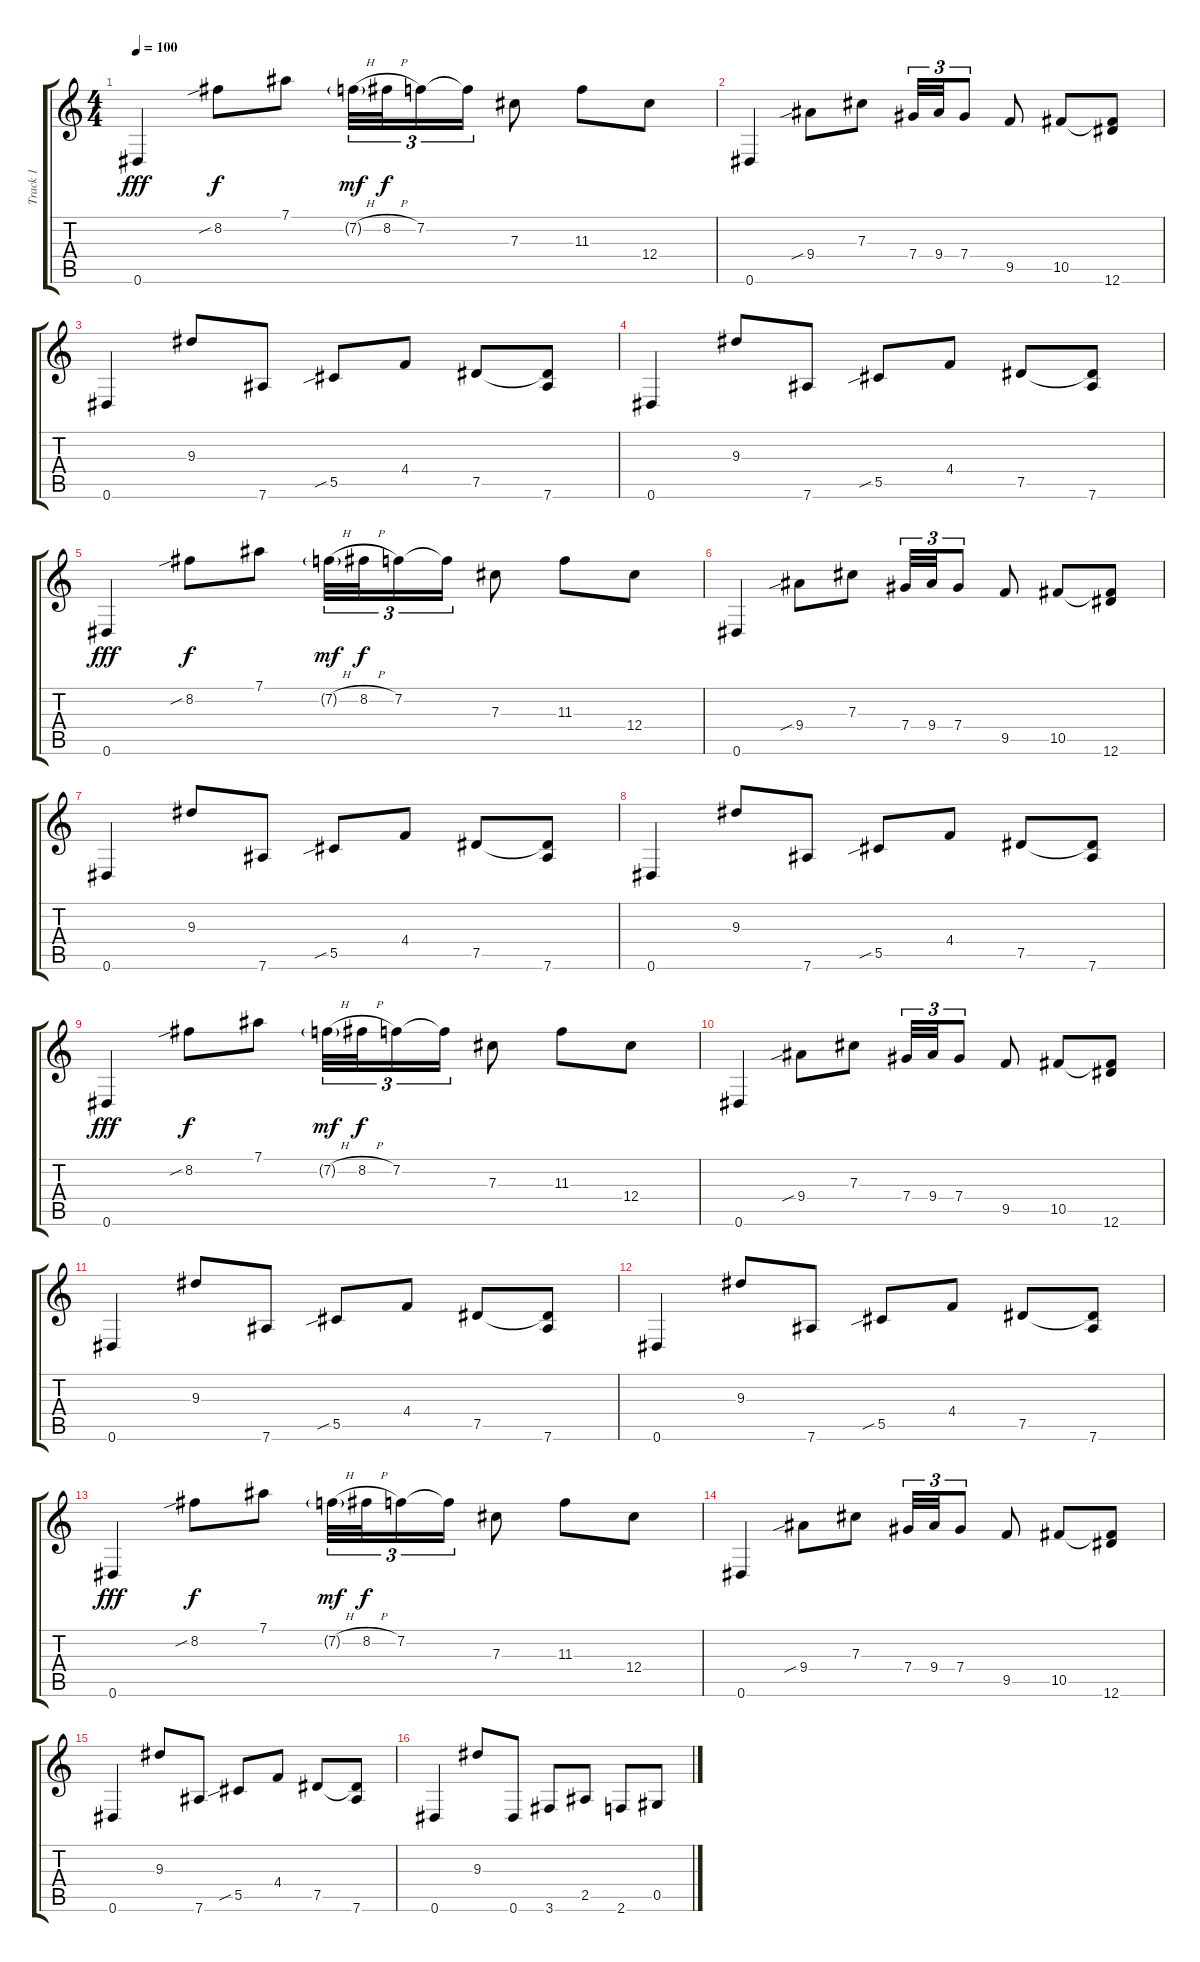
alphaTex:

\track ("Track 1" "Track 1") {instrument acousticguitarsteel}
\staff {score tabs}
\tuning (Eb4 Bb3 Gb3 Db3 Ab2 Eb2) {hide}
\ts (4 4)
\tempo 100
\clef g2
\ks c
0.6.4{dy fff instrument acousticguitarsteel} 8.2{sib}.8{dy f} 7.1.8 7.2{h g}.32{tu (3 2) dy mf} 8.2{h}.32{tu (3 2) dy f} 7.2.16{tu (3 2)} 7.2{t}.16{tu (3 2)} 7.3.8 11.3.8 12.4.8 |
0.6.4 9.4{sib}.8 7.3.8 7.4.32{tu (3 2)} 9.4.32{tu (3 2)} 7.4.8{tu (3 2)} 9.5.8 10.5.8 (10.5{t} 12.6).8 |
0.6.4 9.3.8 7.6.8 5.5{sib}.8 4.4.8 7.5.8 (7.5{t} 7.6).8 |
0.6.4 9.3.8 7.6.8 5.5{sib}.8 4.4.8 7.5.8 (7.5{t} 7.6).8 |
0.6.4{dy fff} 8.2{sib}.8{dy f} 7.1.8 7.2{h g}.32{tu (3 2) dy mf} 8.2{h}.32{tu (3 2) dy f} 7.2.16{tu (3 2)} 7.2{t}.16{tu (3 2)} 7.3.8 11.3.8 12.4.8 |
0.6.4 9.4{sib}.8 7.3.8 7.4.32{tu (3 2)} 9.4.32{tu (3 2)} 7.4.8{tu (3 2)} 9.5.8 10.5.8 (10.5{t} 12.6).8 |
0.6.4 9.3.8 7.6.8 5.5{sib}.8 4.4.8 7.5.8 (7.5{t} 7.6).8 |
0.6.4 9.3.8 7.6.8 5.5{sib}.8 4.4.8 7.5.8 (7.5{t} 7.6).8 |
0.6.4{dy fff} 8.2{sib}.8{dy f} 7.1.8 7.2{h g}.32{tu (3 2) dy mf} 8.2{h}.32{tu (3 2) dy f} 7.2.16{tu (3 2)} 7.2{t}.16{tu (3 2)} 7.3.8 11.3.8 12.4.8 |
0.6.4 9.4{sib}.8 7.3.8 7.4.32{tu (3 2)} 9.4.32{tu (3 2)} 7.4.8{tu (3 2)} 9.5.8 10.5.8 (10.5{t} 12.6).8 |
0.6.4 9.3.8 7.6.8 5.5{sib}.8 4.4.8 7.5.8 (7.5{t} 7.6).8 |
0.6.4 9.3.8 7.6.8 5.5{sib}.8 4.4.8 7.5.8 (7.5{t} 7.6).8 |
0.6.4{dy fff} 8.2{sib}.8{dy f} 7.1.8 7.2{h g}.32{tu (3 2) dy mf} 8.2{h}.32{tu (3 2) dy f} 7.2.16{tu (3 2)} 7.2{t}.16{tu (3 2)} 7.3.8 11.3.8 12.4.8 |
0.6.4 9.4{sib}.8 7.3.8 7.4.32{tu (3 2)} 9.4.32{tu (3 2)} 7.4.8{tu (3 2)} 9.5.8 10.5.8 (10.5{t} 12.6).8 |
0.6.4 9.3.8 7.6.8 5.5{sib}.8 4.4.8 7.5.8 (7.5{t} 7.6).8 |
0.6.4 9.3.8 0.6.8 3.6.8 2.5.8 2.6.8 0.5.8
